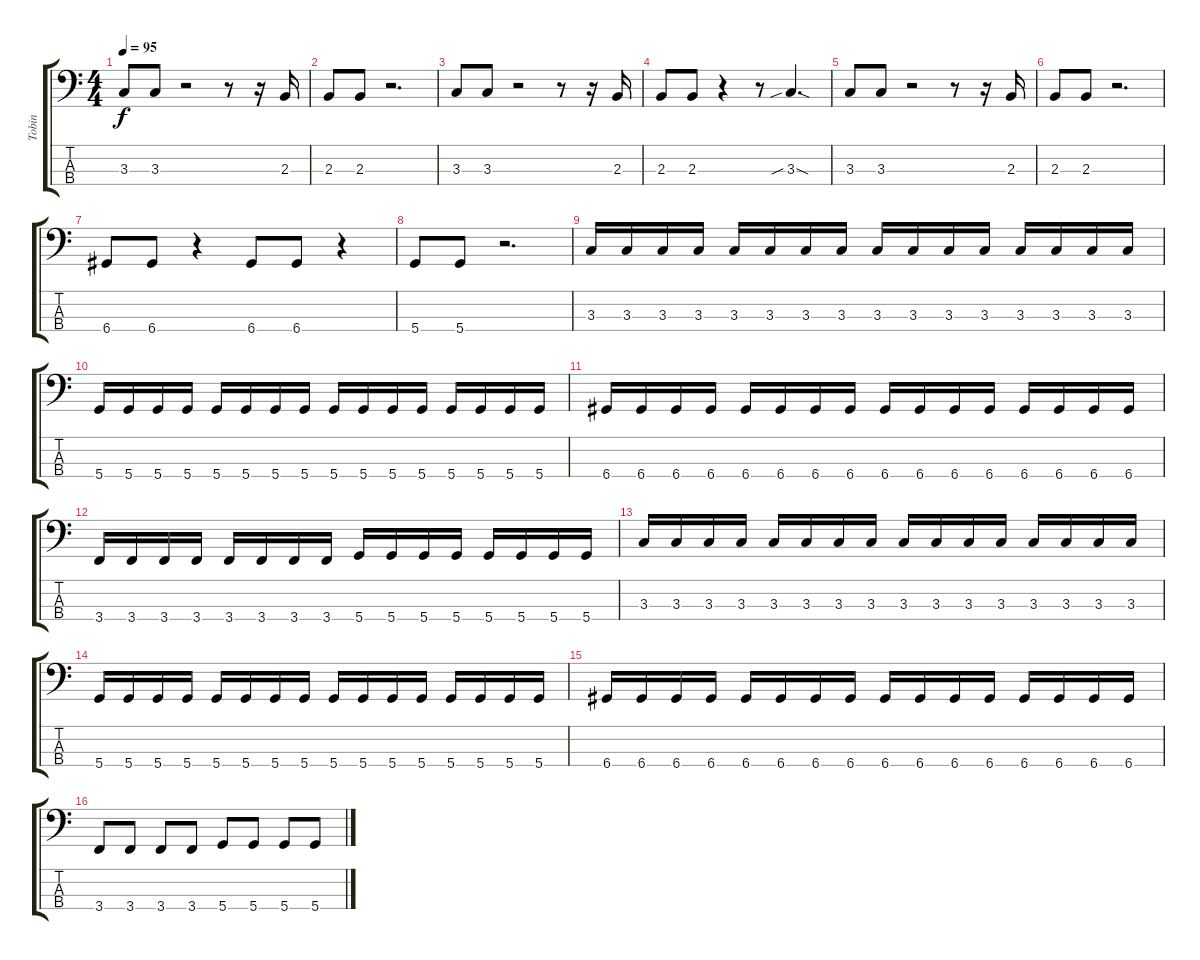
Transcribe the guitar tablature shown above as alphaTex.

\track ("Tobin" "Tobin") {instrument electricbassfinger}
\staff {score tabs}
\tuning (G2 D2 A1 D1) {hide}
\ts (4 4)
\tempo 95
\clef f4
\ks c
3.3.8{dy f} 3.3.8 r.2 r.8 r.16 2.3.16 |
2.3.8 2.3.8 r.2{d} |
3.3.8 3.3.8 r.2 r.8 r.16 2.3.16 |
2.3.8 2.3.8 r.4 r.8 3.3{sib sod}.4{d} |
3.3.8 3.3.8 r.2 r.8 r.16 2.3.16 |
2.3.8 2.3.8 r.2{d} |
6.4.8 6.4.8 r.4 6.4.8 6.4.8 r.4 |
5.4.8 5.4.8 r.2{d} |
3.3.16 3.3.16 3.3.16 3.3.16 3.3.16 3.3.16 3.3.16 3.3.16 3.3.16 3.3.16 3.3.16 3.3.16 3.3.16 3.3.16 3.3.16 3.3.16 |
5.4.16 5.4.16 5.4.16 5.4.16 5.4.16 5.4.16 5.4.16 5.4.16 5.4.16 5.4.16 5.4.16 5.4.16 5.4.16 5.4.16 5.4.16 5.4.16 |
6.4.16 6.4.16 6.4.16 6.4.16 6.4.16 6.4.16 6.4.16 6.4.16 6.4.16 6.4.16 6.4.16 6.4.16 6.4.16 6.4.16 6.4.16 6.4.16 |
3.4.16 3.4.16 3.4.16 3.4.16 3.4.16 3.4.16 3.4.16 3.4.16 5.4.16 5.4.16 5.4.16 5.4.16 5.4.16 5.4.16 5.4.16 5.4.16 |
3.3.16 3.3.16 3.3.16 3.3.16 3.3.16 3.3.16 3.3.16 3.3.16 3.3.16 3.3.16 3.3.16 3.3.16 3.3.16 3.3.16 3.3.16 3.3.16 |
5.4.16 5.4.16 5.4.16 5.4.16 5.4.16 5.4.16 5.4.16 5.4.16 5.4.16 5.4.16 5.4.16 5.4.16 5.4.16 5.4.16 5.4.16 5.4.16 |
6.4.16 6.4.16 6.4.16 6.4.16 6.4.16 6.4.16 6.4.16 6.4.16 6.4.16 6.4.16 6.4.16 6.4.16 6.4.16 6.4.16 6.4.16 6.4.16 |
3.4.8 3.4.8 3.4.8 3.4.8 5.4.8 5.4.8 5.4.8 5.4.8
